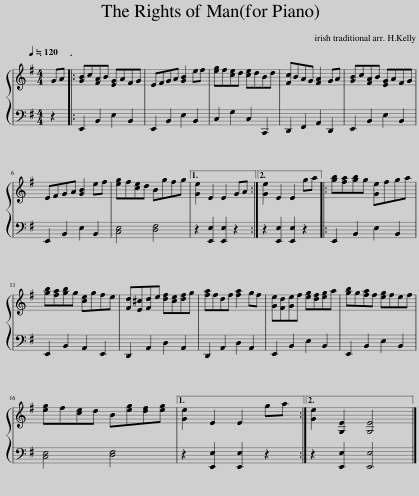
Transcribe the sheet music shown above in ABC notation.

X:1
%%score { 1 | 2 }
L:1/8
Q:1/4=120
M:4/4
I:linebreak $
K:G
V:1 treble
V:2 bass
V:1
 GA |: [GB]c[FA]B [EG]AFG | EFGA [GB]2 ef | [eg]f[ce]d [ce]dBd | [Fc]BAG [FA]2 GA | %5
 [GB]c[FA]B [EG]AFG |$ EFGA [GB]2 ef | [eg]f[ce]d Bgfg |1 [Ge]2 E2 E2 GA :|2 [Ge]2 E2 E2 ga |: %10
 [gb][fa][gb]g [Ge]fga |$ [gb][fa][gb]g [ce]gfe | [Fd][E^c][Fd]e [df][ce][df]g | [fa]fdf [fa]2 gf | [Ge][Fd][Ge]f [eg][df][eg]a | %15
 [gb]g[fa]f [eg]fef |$ [eg]f[ce]d B[eg][df][eg] |1 [Ge]2 E2 E2 ga :|2 [Ge]2 [G,E]2 [G,E]4 |] %19
V:2
 z2 |: E,,2 B,,2 E,2 B,,2 | E,,2 B,,2 E,2 B,,2 | C,2 G,2 C,2 C,,2 | D,,2 F,,2 A,,2 D,,2 | %5
 E,,2 B,,2 E,2 B,,2 |$ E,,2 B,,2 E,2 B,,2 | [C,E,]4 [D,F,]4 |1 z2 [E,,E,]2 [E,,E,]2 z2 :|2 z2 [E,,E,]2 [E,,E,]2 z2 |: %10
 E,,2 B,,2 E,2 B,,2 |$ E,,2 B,,2 A,,2 E,,2 | D,,2 A,,2 D,2 A,,2 | D,,2 A,,2 D,2 A,,2 | E,,2 B,,2 E,2 B,,2 | %15
 E,,2 B,,2 E,2 B,,2 |$ [C,E,]4 [D,F,]4 |1 z2 [E,,E,]2 [E,,E,]2 z2 :|2 z2 [E,,E,]2 [E,,E,]4 |] %19
